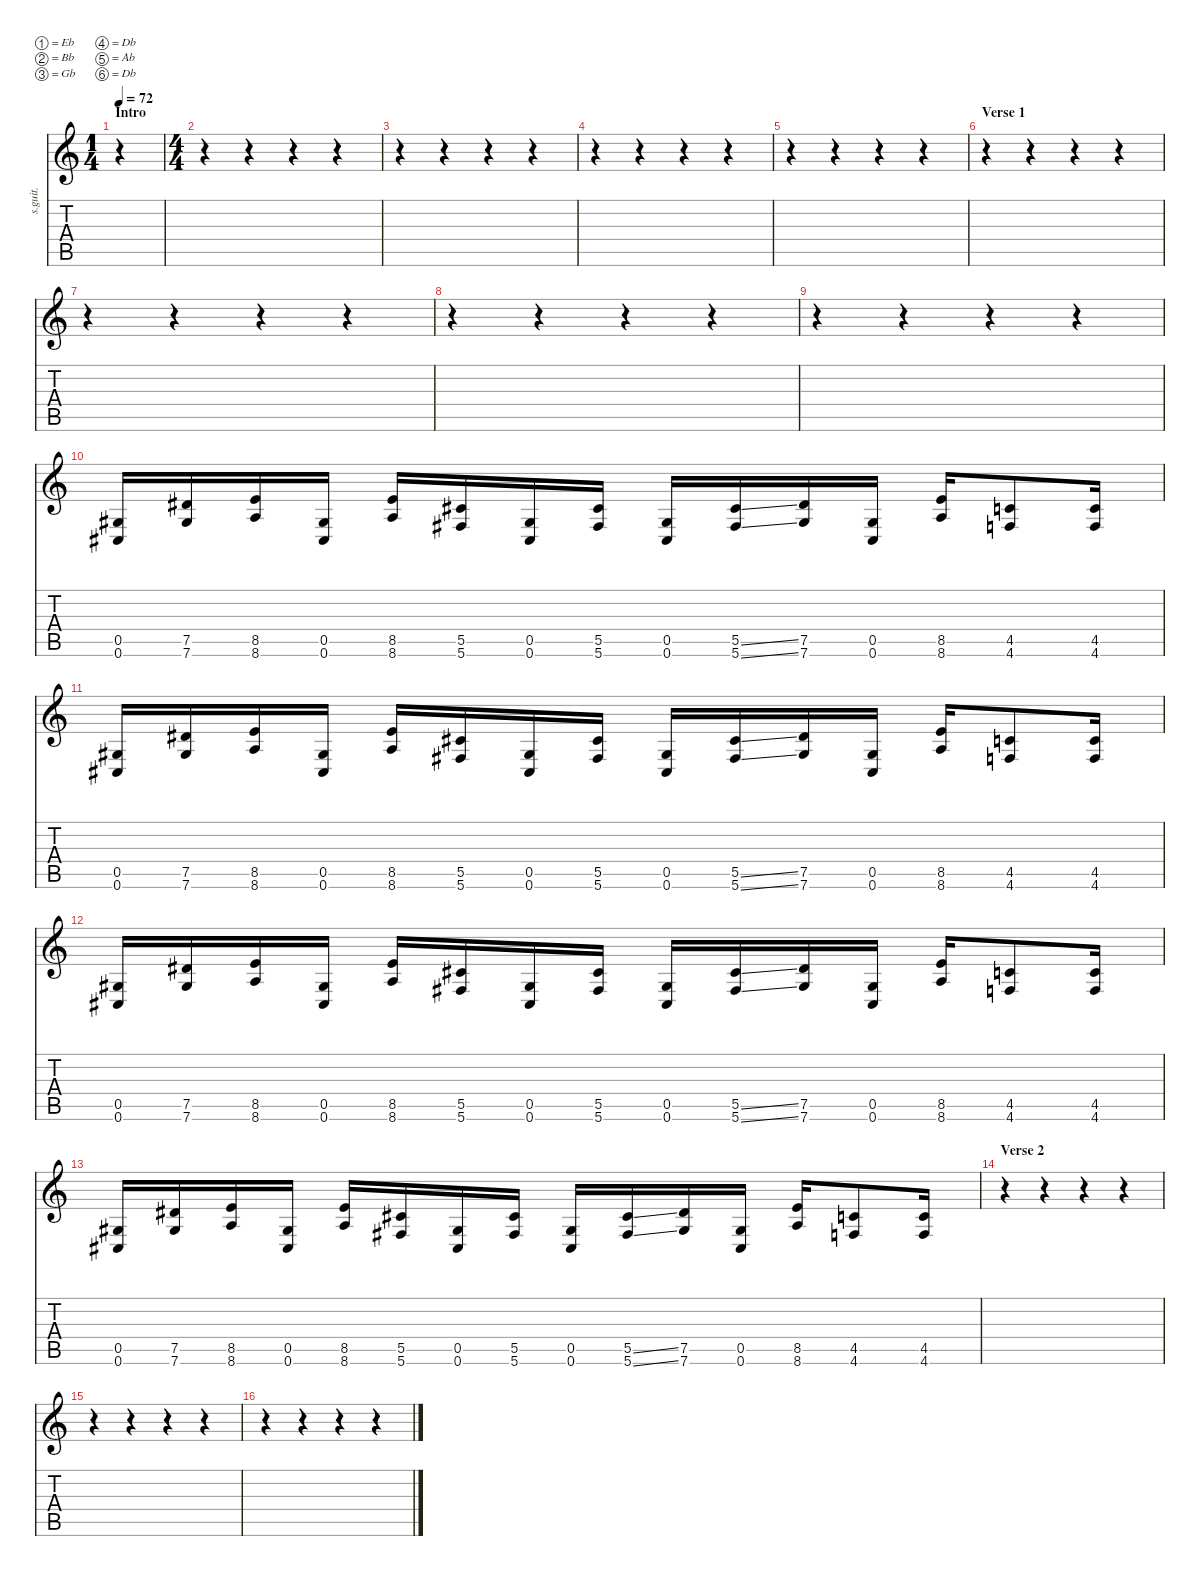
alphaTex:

\defaultSystemsLayout 4
\hideDynamics
\bracketExtendMode nobrackets
\track ("Stephen Carpenter 2" "s.guit.") {instrument distortionguitar}
\staff {score tabs}
\tuning (Eb4 Bb3 Gb3 Db3 Ab2 Db2)
\ts (1 4)
\beaming (8 2 2 2 2)
\section ("" "Intro")
\tempo 72
\clef g2
\ks c
r.4{dy fff instrument distortionguitar} |
\ts (4 4)
\beaming (8 2 2 2 2)
r.4 r.4 r.4 r.4 |
r.4 r.4 r.4 r.4 |
r.4 r.4 r.4 r.4 |
r.4 r.4 r.4 r.4 |
\section ("" "Verse 1")
r.4 r.4 r.4 r.4 |
r.4 r.4 r.4 r.4 |
r.4 r.4 r.4 r.4 |
r.4 r.4 r.4 r.4 |
(0.5{acc #} 0.6{acc #}).16{lyrics (0 "") lyrics (1 "") lyrics (2 "") lyrics (3 "") lyrics (4 "")} (7.5{acc #} 7.6{acc #}).16{lyrics (0 "") lyrics (1 "") lyrics (2 "") lyrics (3 "") lyrics (4 "")} (8.5 8.6).16{lyrics (0 "") lyrics (1 "") lyrics (2 "") lyrics (3 "") lyrics (4 "")} (0.5{acc #} 0.6{acc #}).16{lyrics (0 "") lyrics (1 "") lyrics (2 "") lyrics (3 "") lyrics (4 "")} (8.5 8.6).16{lyrics (0 "") lyrics (1 "") lyrics (2 "") lyrics (3 "") lyrics (4 "")} (5.5{acc #} 5.6{acc #}).16{lyrics (0 "") lyrics (1 "") lyrics (2 "") lyrics (3 "") lyrics (4 "")} (0.5{acc #} 0.6{acc #}).16{lyrics (0 "") lyrics (1 "") lyrics (2 "") lyrics (3 "") lyrics (4 "")} (5.5{acc #} 5.6{acc #}).16{lyrics (0 "") lyrics (1 "") lyrics (2 "") lyrics (3 "") lyrics (4 "")} (0.5{acc #} 0.6{acc #}).16{lyrics (0 "") lyrics (1 "") lyrics (2 "") lyrics (3 "") lyrics (4 "")} (5.5{ss acc #} 5.6{ss acc #}).16{lyrics (0 "") lyrics (1 "") lyrics (2 "") lyrics (3 "") lyrics (4 "")} (7.5{acc #} 7.6{acc #}).16{lyrics (0 "") lyrics (1 "") lyrics (2 "") lyrics (3 "") lyrics (4 "")} (0.5{acc #} 0.6{acc #}).16{lyrics (0 "") lyrics (1 "") lyrics (2 "") lyrics (3 "") lyrics (4 "")} (8.5 8.6).16{lyrics (0 "") lyrics (1 "") lyrics (2 "") lyrics (3 "") lyrics (4 "")} (4.5 4.6).8{lyrics (0 "") lyrics (1 "") lyrics (2 "") lyrics (3 "") lyrics (4 "")} (4.5 4.6).16{lyrics (0 "") lyrics (1 "") lyrics (2 "") lyrics (3 "") lyrics (4 "")} |
(0.5{acc #} 0.6{acc #}).16{lyrics (0 "") lyrics (1 "") lyrics (2 "") lyrics (3 "") lyrics (4 "")} (7.5{acc #} 7.6{acc #}).16{lyrics (0 "") lyrics (1 "") lyrics (2 "") lyrics (3 "") lyrics (4 "")} (8.5 8.6).16{lyrics (0 "") lyrics (1 "") lyrics (2 "") lyrics (3 "") lyrics (4 "")} (0.5{acc #} 0.6{acc #}).16{lyrics (0 "") lyrics (1 "") lyrics (2 "") lyrics (3 "") lyrics (4 "")} (8.5 8.6).16{lyrics (0 "") lyrics (1 "") lyrics (2 "") lyrics (3 "") lyrics (4 "")} (5.5{acc #} 5.6{acc #}).16{lyrics (0 "") lyrics (1 "") lyrics (2 "") lyrics (3 "") lyrics (4 "")} (0.5{acc #} 0.6{acc #}).16{lyrics (0 "") lyrics (1 "") lyrics (2 "") lyrics (3 "") lyrics (4 "")} (5.5{acc #} 5.6{acc #}).16{lyrics (0 "") lyrics (1 "") lyrics (2 "") lyrics (3 "") lyrics (4 "")} (0.5{acc #} 0.6{acc #}).16{lyrics (0 "") lyrics (1 "") lyrics (2 "") lyrics (3 "") lyrics (4 "")} (5.5{ss acc #} 5.6{ss acc #}).16{lyrics (0 "") lyrics (1 "") lyrics (2 "") lyrics (3 "") lyrics (4 "")} (7.5{acc #} 7.6{acc #}).16{lyrics (0 "") lyrics (1 "") lyrics (2 "") lyrics (3 "") lyrics (4 "")} (0.5{acc #} 0.6{acc #}).16{lyrics (0 "") lyrics (1 "") lyrics (2 "") lyrics (3 "") lyrics (4 "")} (8.5 8.6).16{lyrics (0 "") lyrics (1 "") lyrics (2 "") lyrics (3 "") lyrics (4 "")} (4.5 4.6).8{lyrics (0 "") lyrics (1 "") lyrics (2 "") lyrics (3 "") lyrics (4 "")} (4.5 4.6).16{lyrics (0 "") lyrics (1 "") lyrics (2 "") lyrics (3 "") lyrics (4 "")} |
(0.5{acc #} 0.6{acc #}).16{lyrics (0 "") lyrics (1 "") lyrics (2 "") lyrics (3 "") lyrics (4 "")} (7.5{acc #} 7.6{acc #}).16{lyrics (0 "") lyrics (1 "") lyrics (2 "") lyrics (3 "") lyrics (4 "")} (8.5 8.6).16{lyrics (0 "") lyrics (1 "") lyrics (2 "") lyrics (3 "") lyrics (4 "")} (0.5{acc #} 0.6{acc #}).16{lyrics (0 "") lyrics (1 "") lyrics (2 "") lyrics (3 "") lyrics (4 "")} (8.5 8.6).16{lyrics (0 "") lyrics (1 "") lyrics (2 "") lyrics (3 "") lyrics (4 "")} (5.5{acc #} 5.6{acc #}).16{lyrics (0 "") lyrics (1 "") lyrics (2 "") lyrics (3 "") lyrics (4 "")} (0.5{acc #} 0.6{acc #}).16{lyrics (0 "") lyrics (1 "") lyrics (2 "") lyrics (3 "") lyrics (4 "")} (5.5{acc #} 5.6{acc #}).16{lyrics (0 "") lyrics (1 "") lyrics (2 "") lyrics (3 "") lyrics (4 "")} (0.5{acc #} 0.6{acc #}).16{lyrics (0 "") lyrics (1 "") lyrics (2 "") lyrics (3 "") lyrics (4 "")} (5.5{ss acc #} 5.6{ss acc #}).16{lyrics (0 "") lyrics (1 "") lyrics (2 "") lyrics (3 "") lyrics (4 "")} (7.5{acc #} 7.6{acc #}).16{lyrics (0 "") lyrics (1 "") lyrics (2 "") lyrics (3 "") lyrics (4 "")} (0.5{acc #} 0.6{acc #}).16{lyrics (0 "") lyrics (1 "") lyrics (2 "") lyrics (3 "") lyrics (4 "")} (8.5 8.6).16{lyrics (0 "") lyrics (1 "") lyrics (2 "") lyrics (3 "") lyrics (4 "")} (4.5 4.6).8{lyrics (0 "") lyrics (1 "") lyrics (2 "") lyrics (3 "") lyrics (4 "")} (4.5 4.6).16{lyrics (0 "") lyrics (1 "") lyrics (2 "") lyrics (3 "") lyrics (4 "")} |
(0.5{acc #} 0.6{acc #}).16{lyrics (0 "") lyrics (1 "") lyrics (2 "") lyrics (3 "") lyrics (4 "")} (7.5{acc #} 7.6{acc #}).16{lyrics (0 "") lyrics (1 "") lyrics (2 "") lyrics (3 "") lyrics (4 "")} (8.5 8.6).16{lyrics (0 "") lyrics (1 "") lyrics (2 "") lyrics (3 "") lyrics (4 "")} (0.5{acc #} 0.6{acc #}).16{lyrics (0 "") lyrics (1 "") lyrics (2 "") lyrics (3 "") lyrics (4 "")} (8.5 8.6).16{lyrics (0 "") lyrics (1 "") lyrics (2 "") lyrics (3 "") lyrics (4 "")} (5.5{acc #} 5.6{acc #}).16{lyrics (0 "") lyrics (1 "") lyrics (2 "") lyrics (3 "") lyrics (4 "")} (0.5{acc #} 0.6{acc #}).16{lyrics (0 "") lyrics (1 "") lyrics (2 "") lyrics (3 "") lyrics (4 "")} (5.5{acc #} 5.6{acc #}).16{lyrics (0 "") lyrics (1 "") lyrics (2 "") lyrics (3 "") lyrics (4 "")} (0.5{acc #} 0.6{acc #}).16{lyrics (0 "") lyrics (1 "") lyrics (2 "") lyrics (3 "") lyrics (4 "")} (5.5{ss acc #} 5.6{ss acc #}).16{lyrics (0 "") lyrics (1 "") lyrics (2 "") lyrics (3 "") lyrics (4 "")} (7.5{acc #} 7.6{acc #}).16{lyrics (0 "") lyrics (1 "") lyrics (2 "") lyrics (3 "") lyrics (4 "")} (0.5{acc #} 0.6{acc #}).16{lyrics (0 "") lyrics (1 "") lyrics (2 "") lyrics (3 "") lyrics (4 "")} (8.5 8.6).16{lyrics (0 "") lyrics (1 "") lyrics (2 "") lyrics (3 "") lyrics (4 "")} (4.5 4.6).8{lyrics (0 "") lyrics (1 "") lyrics (2 "") lyrics (3 "") lyrics (4 "")} (4.5 4.6).16{lyrics (0 "") lyrics (1 "") lyrics (2 "") lyrics (3 "") lyrics (4 "")} |
\section ("" "Verse 2")
r.4 r.4 r.4 r.4 |
r.4 r.4 r.4 r.4 |
r.4 r.4 r.4 r.4
